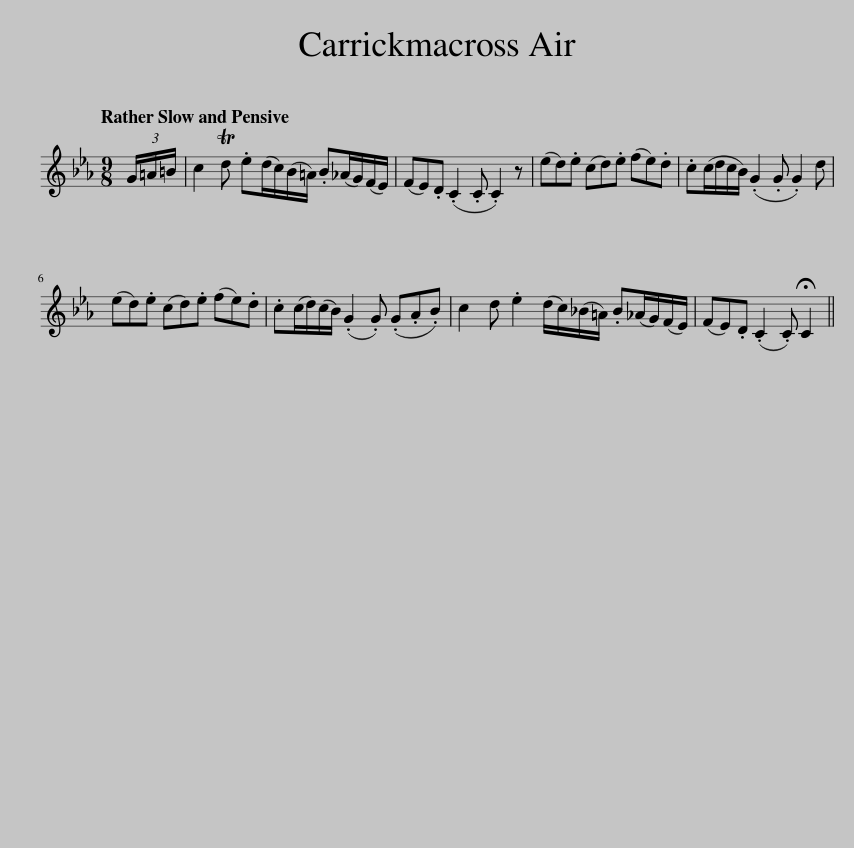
X:1
L:1/8
Q:1/4=120
M:9/8
I:linebreak $
K:Cmin
V:1 treble
V:1
 (3G/=A/=B/ | c2 Td .e(d/c/)(B/=A/) .B(_A/G/)(F/E/) | (FE).D (.C2 .C .C2) z | (ed).e (cd).e (fe).d | .c(c/d/c/B/) (.G2 .G .G2) d |$ %5
 (ed).e (cd).e (fe).d | .c(c/d/)(c/B/) (.G2 .G) (.G.A.B) | c2 d .e2 (d/c/)(_B/=A/) .B(_A/G/)(F/E/) | (FE).D (.C2 .C) !fermata!C2 || %9
